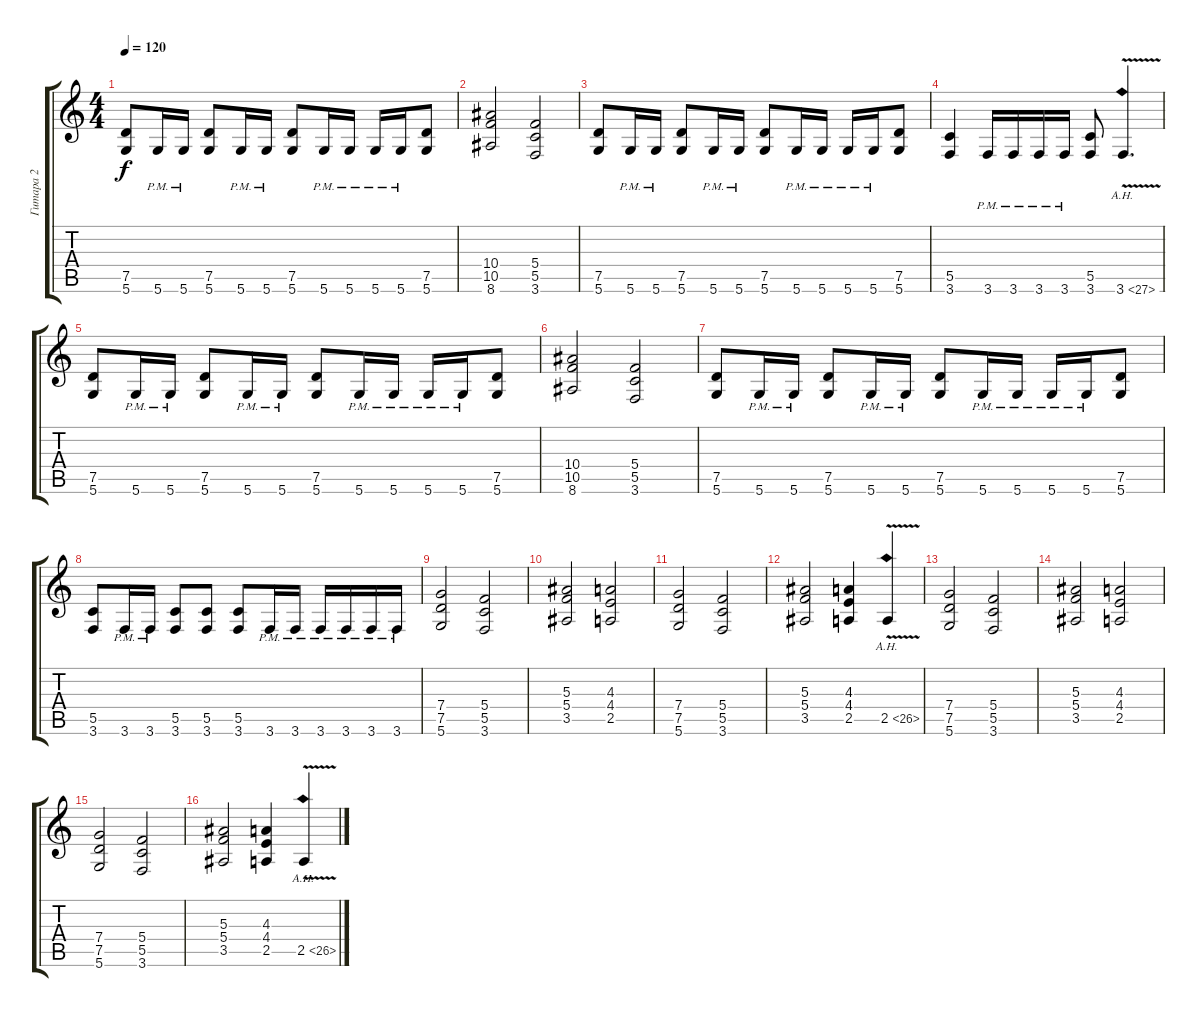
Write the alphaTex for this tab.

\track ("Гитара 2" "Гитара 2") {instrument overdrivenguitar}
\staff {score tabs}
\tuning (D4 A3 F3 C3 G2 D2) {hide}
\ts (4 4)
\tempo 120
\clef g2
\ks c
(7.5 5.6).8{dy f} 5.6{pm}.16 5.6{pm}.16 (7.5 5.6).8 5.6{pm}.16 5.6{pm}.16 (7.5 5.6).8 5.6{pm}.16 5.6{pm}.16 5.6{pm}.16 5.6{pm}.16 (7.5 5.6).8 |
(10.4 10.5 8.6).2 (5.4 5.5 3.6).2 |
(7.5 5.6).8 5.6{pm}.16 5.6{pm}.16 (7.5 5.6).8 5.6{pm}.16 5.6{pm}.16 (7.5 5.6).8 5.6{pm}.16 5.6{pm}.16 5.6{pm}.16 5.6{pm}.16 (7.5 5.6).8 |
(5.5 3.6).4 3.6{pm}.16 3.6{pm}.16 3.6{pm}.16 3.6{pm}.16 (5.5 3.6).8 3.6{ah 24 v}.4{d} |
(7.5 5.6).8 5.6{pm}.16 5.6{pm}.16 (7.5 5.6).8 5.6{pm}.16 5.6{pm}.16 (7.5 5.6).8 5.6{pm}.16 5.6{pm}.16 5.6{pm}.16 5.6{pm}.16 (7.5 5.6).8 |
(10.4 10.5 8.6).2 (5.4 5.5 3.6).2 |
(7.5 5.6).8 5.6{pm}.16 5.6{pm}.16 (7.5 5.6).8 5.6{pm}.16 5.6{pm}.16 (7.5 5.6).8 5.6{pm}.16 5.6{pm}.16 5.6{pm}.16 5.6{pm}.16 (7.5 5.6).8 |
(5.5 3.6).8 3.6{pm}.16 3.6{pm}.16 (5.5 3.6).8 (5.5 3.6).8 (5.5 3.6).8 3.6{pm}.16 3.6{pm}.16 3.6{pm}.16 3.6{pm}.16 3.6{pm}.16 3.6{pm}.16 |
(7.4 7.5 5.6).2 (5.4 5.5 3.6).2 |
(5.3 5.4 3.5).2 (4.3 4.4 2.5).2 |
(7.4 7.5 5.6).2 (5.4 5.5 3.6).2 |
(5.3 5.4 3.5).2 (4.3 4.4 2.5).4 2.5{ah 24 v}.4 |
(7.4 7.5 5.6).2 (5.4 5.5 3.6).2 |
(5.3 5.4 3.5).2 (4.3 4.4 2.5).2 |
(7.4 7.5 5.6).2 (5.4 5.5 3.6).2 |
(5.3 5.4 3.5).2 (4.3 4.4 2.5).4 2.5{ah 24 v}.4
